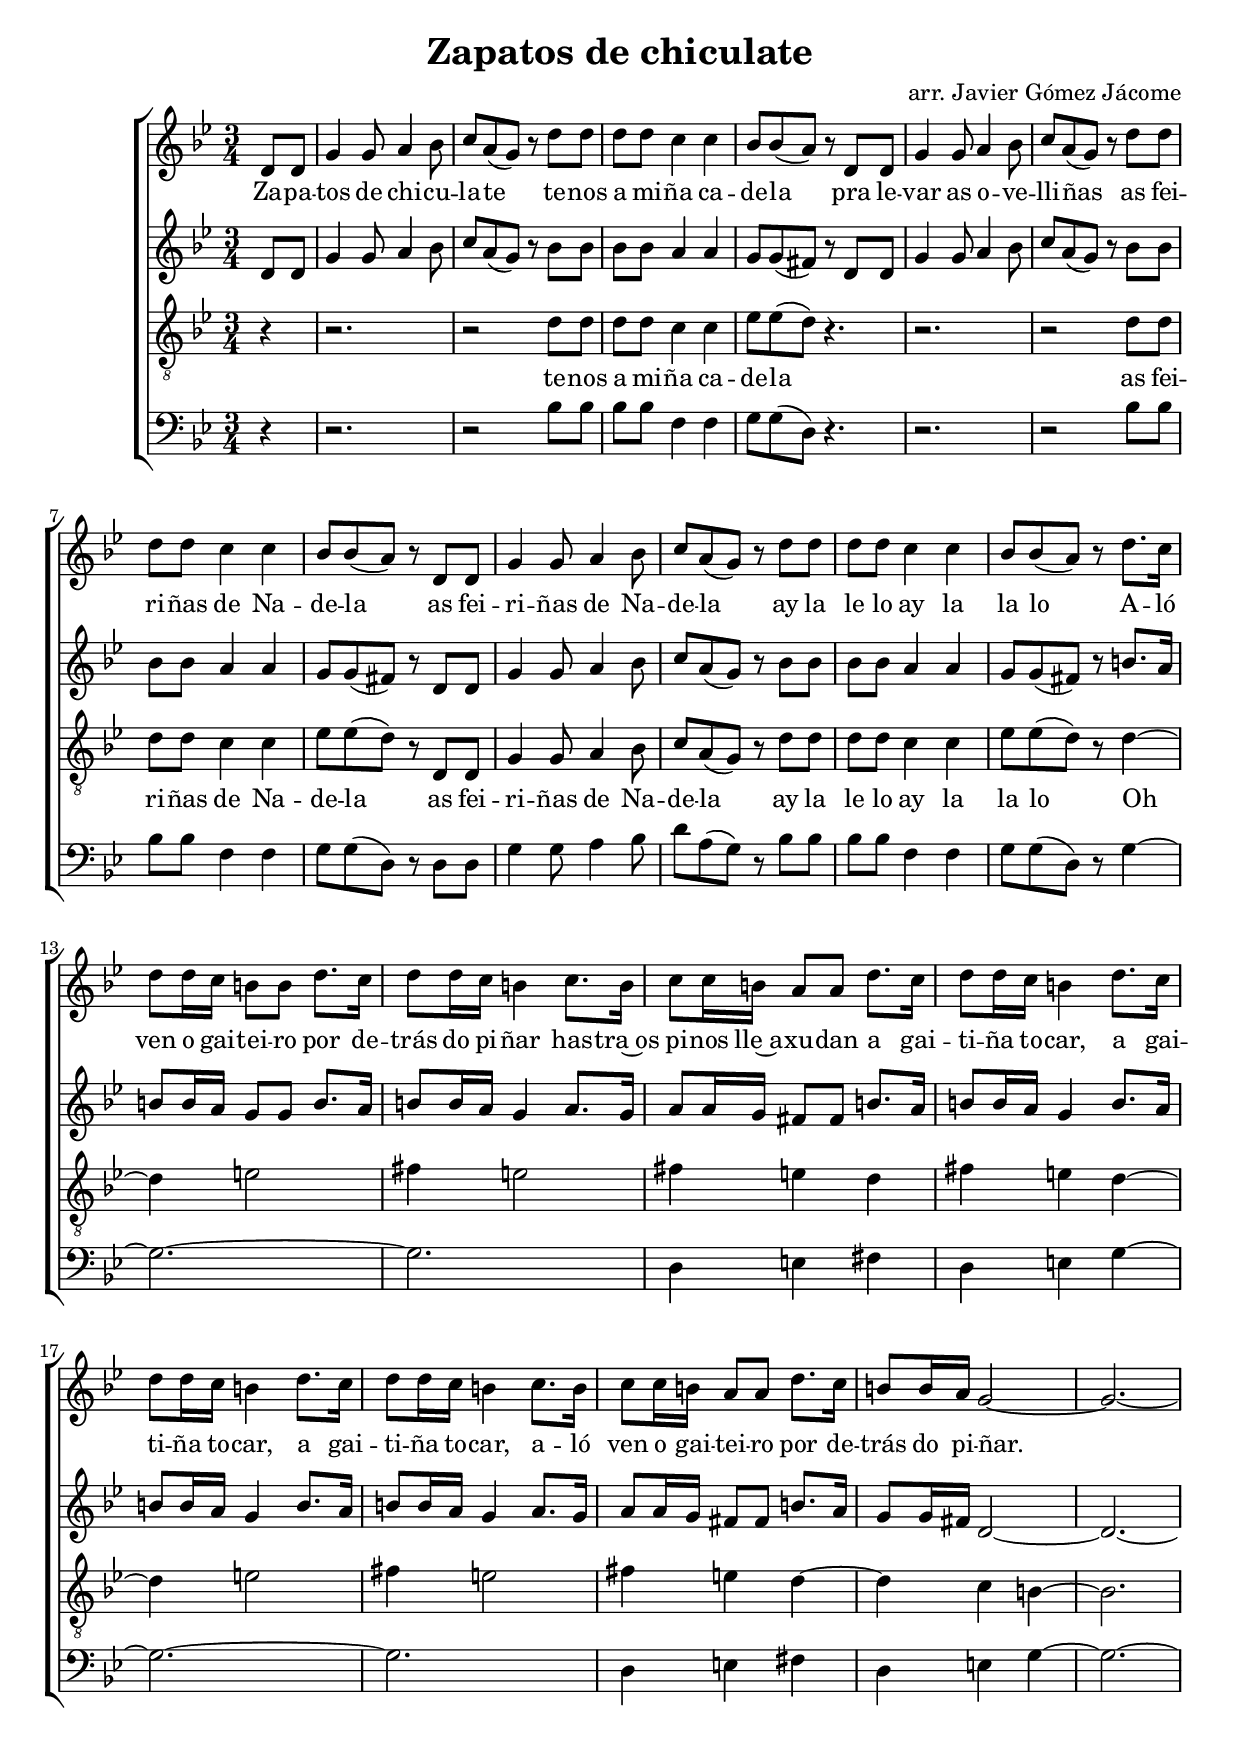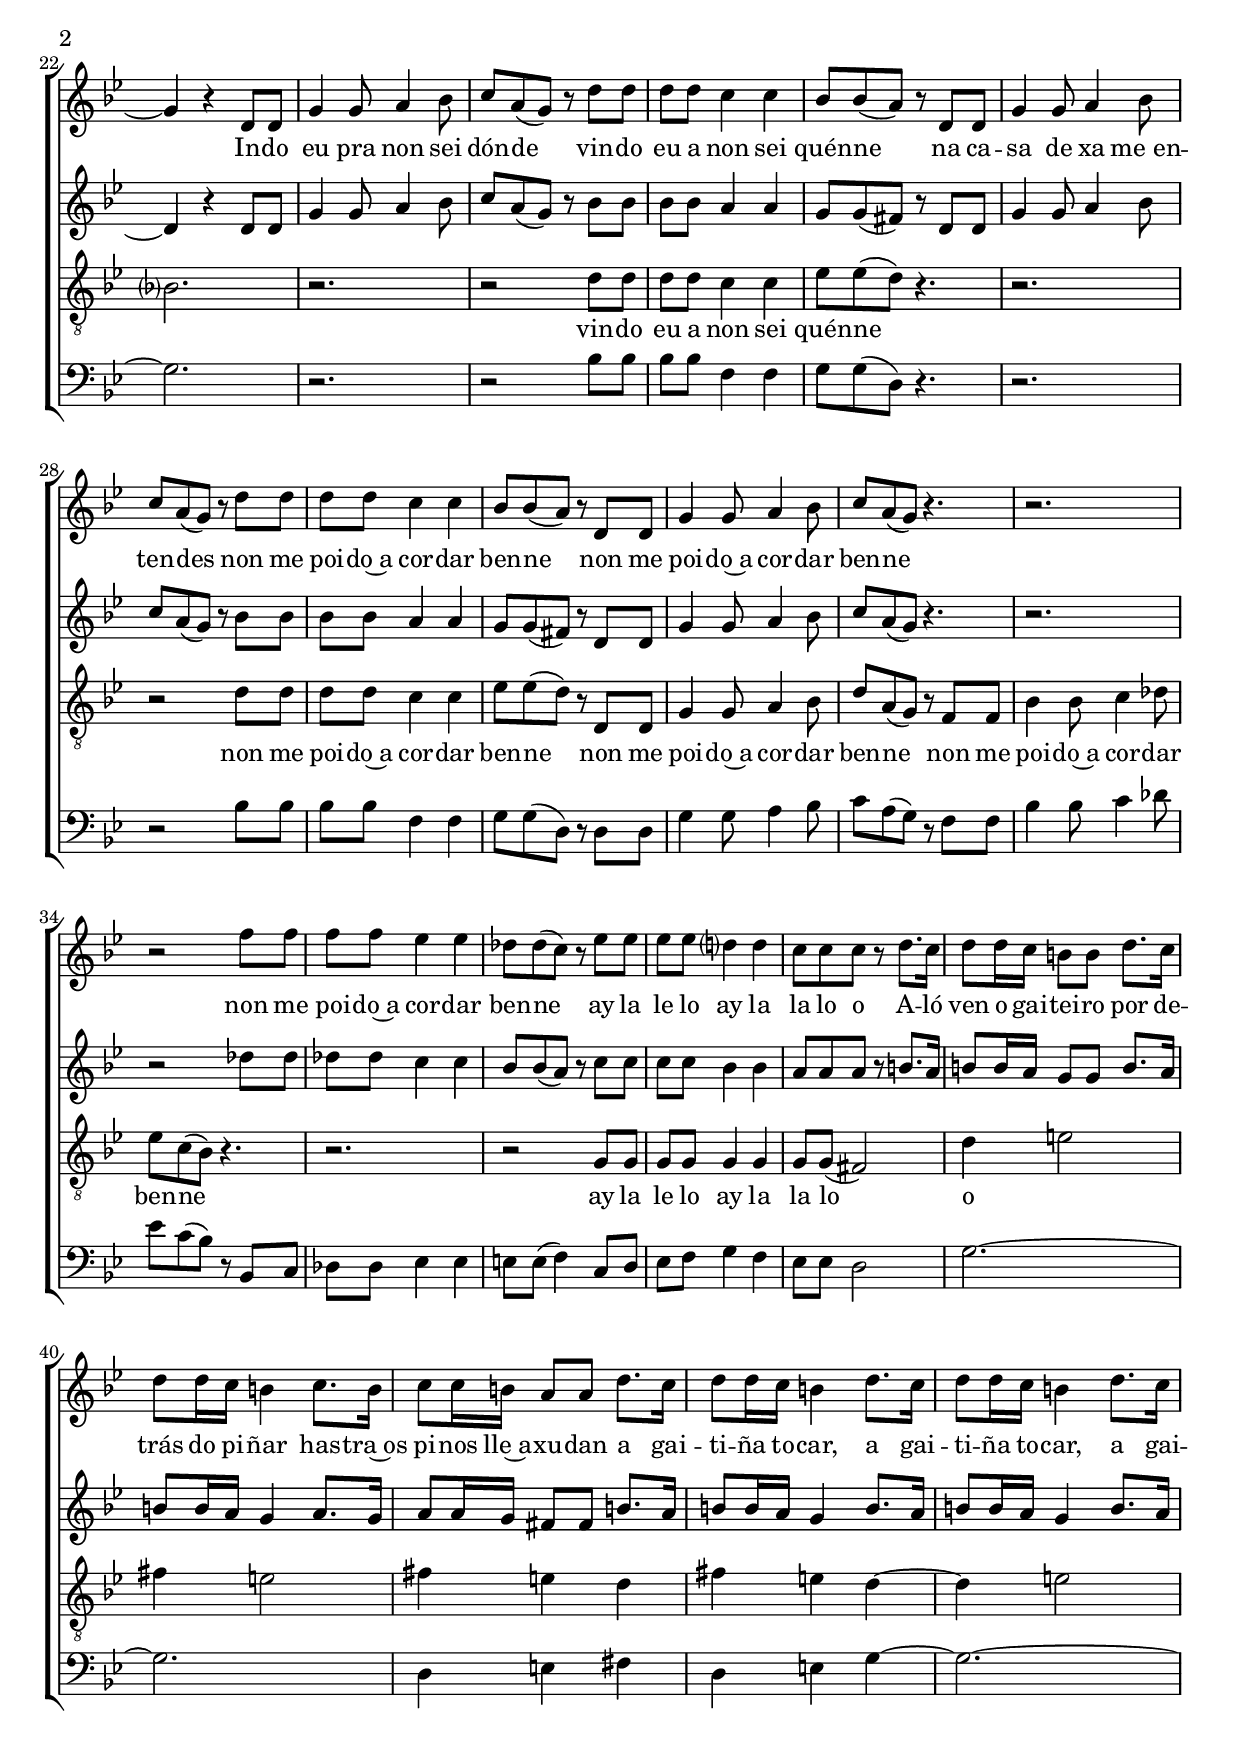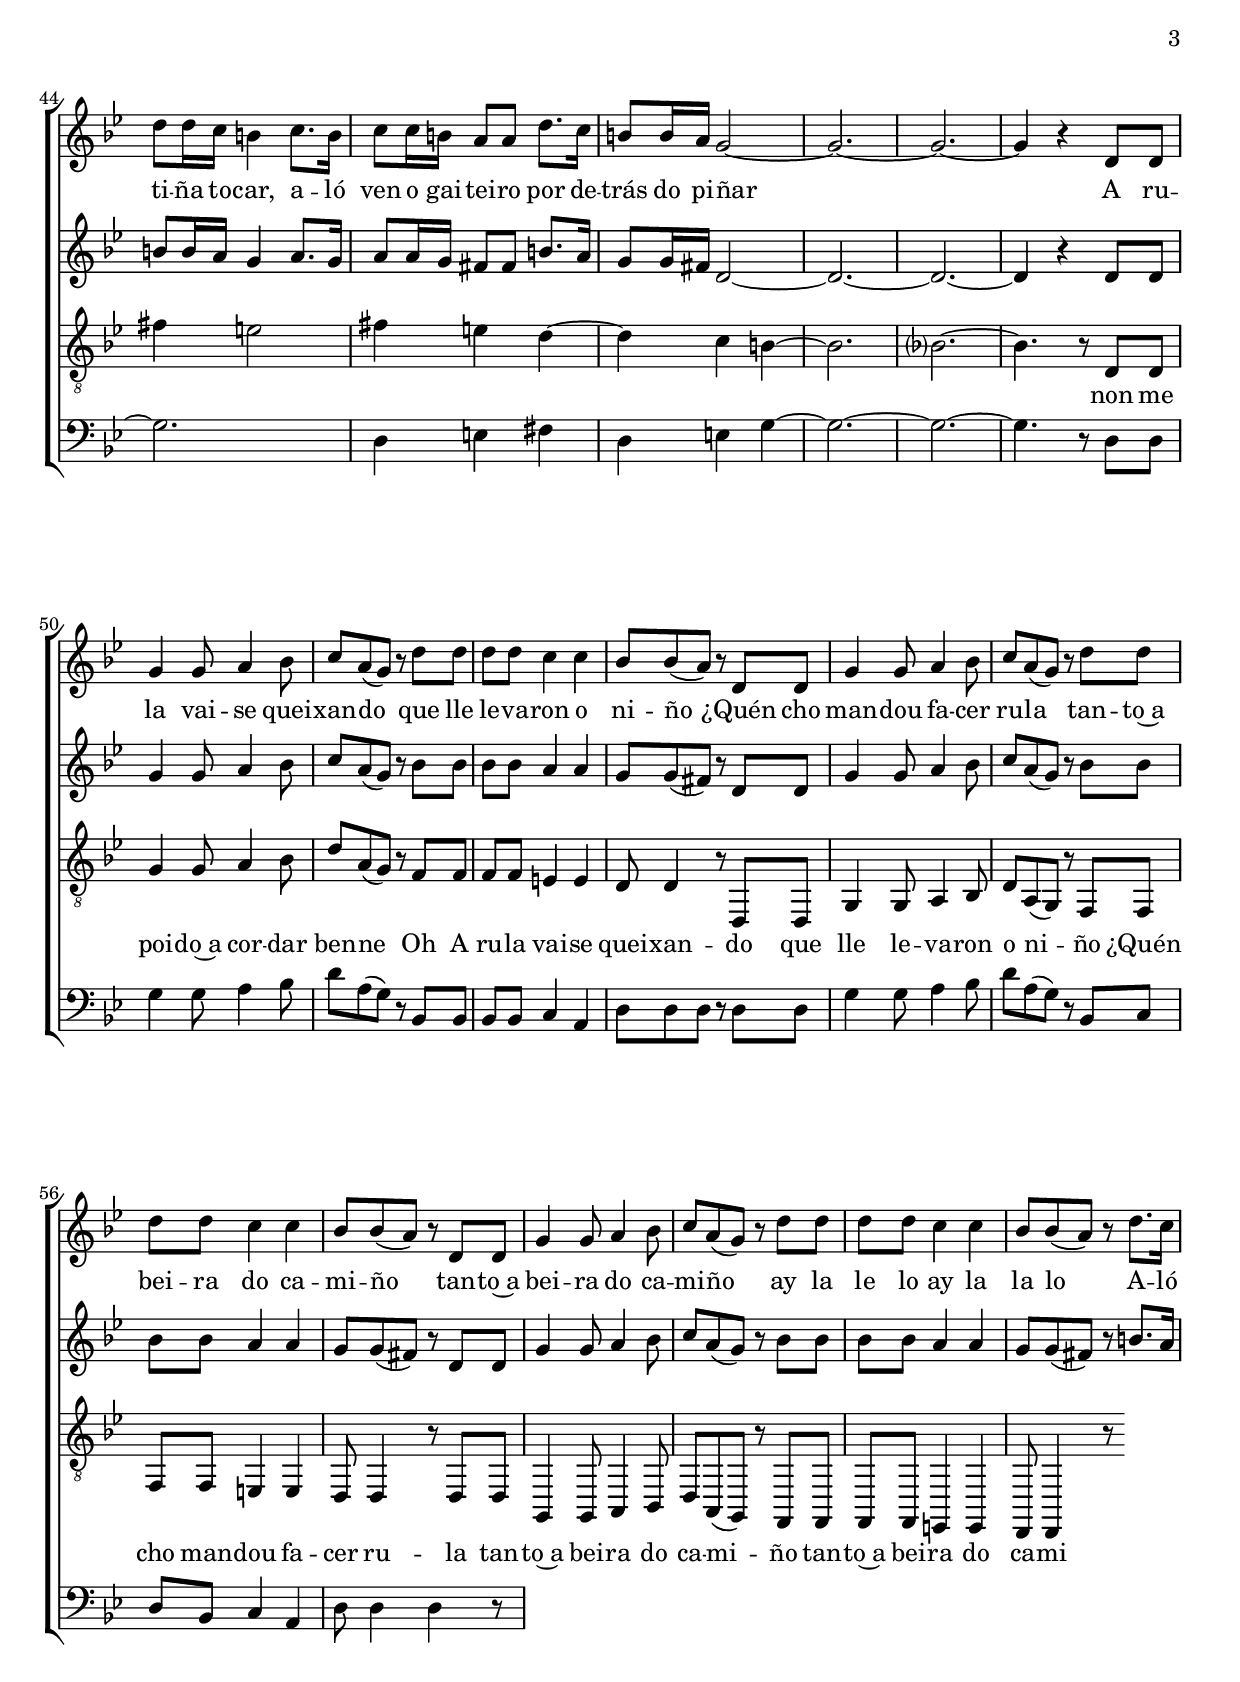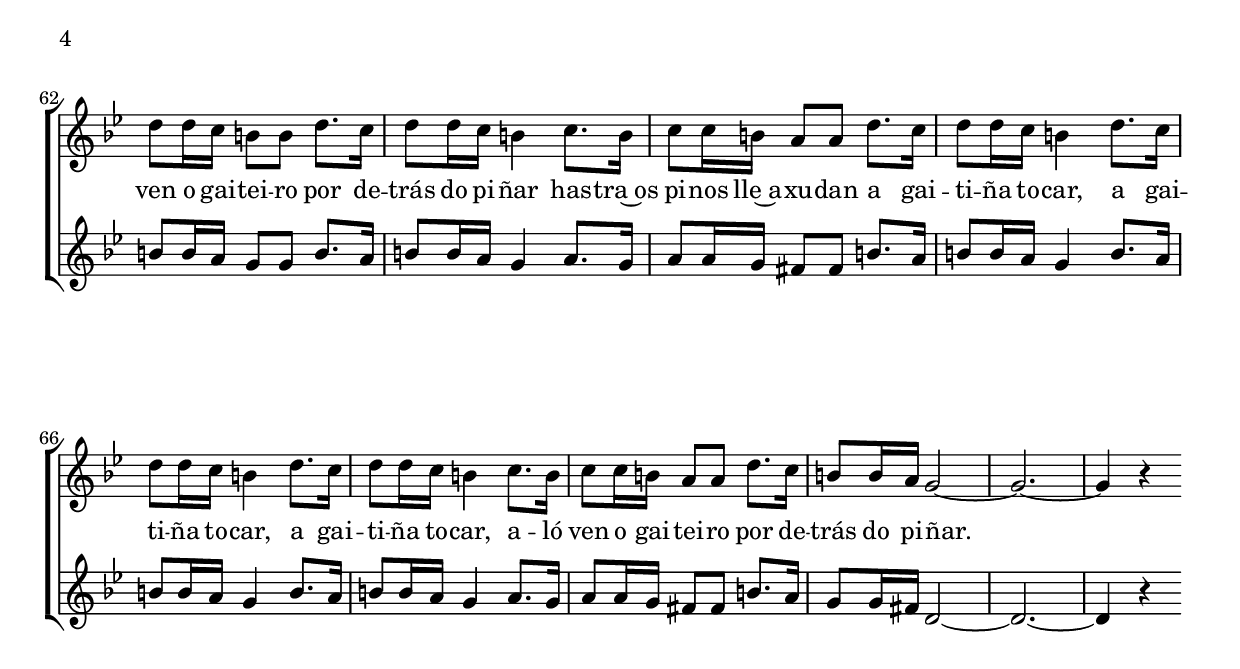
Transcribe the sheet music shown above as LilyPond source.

\paper {
  top-system-spacing #'basic-distance = #10
  score-system-spacing #'basic-distance = #20
  system-system-spacing #'basic-distance = #20
  last-bottom-spacing #'basic-distance = #10
}

\header {
  title = "Zapatos de chiculate"
  composer = "arr. Javier Gómez Jácome"
}

global = {
  \key g \minor
  \time 3/4
}

sopMusic = \relative c'' {
  % 1 Zapatos de chiculate
  \partial 4 d,8 d | g4 g8 a4 bes8 | c a( g) r8 d' d | d d c4 c | bes8 bes( a) r8
  d,8 d | g4 g8 a4 bes8 | c a( g) r8 d' d |  d d c4 c | bes8 bes( a) r8
  d,8 d | g4 g8 a4 bes8 | c a( g) r8 d' d |  d d c4 c | bes8 bes( a) r8

  d8. c16 | d8 d16 c b8 b d8. c16 | d8 d16 c b4 
  c8. b16 | c8 c16 b a8 a d8. c16 | d8 d16 c b4 
  d8. c16 | d8 d16 c b4 d8. c16 | d8 d16 c b4 
  c8. b16 | c8 c16 b a8 a d8. c16 | b8 b16 a g2~ | g2.~ | g4 r4  

  % 2 Indo eu pra non sei donde
  d8 d | g4 g8 a4 bes8 | c a( g) r8 d' d | d d c4 c | bes8 bes( a) r8
  d,8 d | g4 g8 a4 bes8 | c a( g) r8 d' d |  d d c4 c | bes8 bes( a) r8
  d,8 d | g4 g8 a4 bes8 | c a( g) r4. | r2. | r2
  f'8 f | f f ees4 ees | des8 des( c) r8 
  ees ees | ees ees d?4 d | c8 c c r8

  d8. c16 | d8 d16 c b8 b d8. c16 | d8 d16 c b4 
  c8. b16 | c8 c16 b a8 a d8. c16 | d8 d16 c b4 
  d8. c16 | d8 d16 c b4 d8. c16 | d8 d16 c b4 
  c8. b16 | c8 c16 b a8 a d8. c16 | b8 b16 a g2~ | g2.~ | g2.~ | g4 r4  

  % 3 A rula vaise queixando
  d8 d | g4 g8 a4 bes8 | c a( g) r8 d' d | d d c4 c | bes8 bes( a) r8
  d,8 d | g4 g8 a4 bes8 | c a( g) r8 d' d |  d d c4 c | bes8 bes( a) r8
  d,8 d | g4 g8 a4 bes8 | c a( g) r8 d' d |  d d c4 c | bes8 bes( a) r8

  d8. c16 | d8 d16 c b8 b d8. c16 | d8 d16 c b4 
  c8. b16 | c8 c16 b a8 a d8. c16 | d8 d16 c b4 
  d8. c16 | d8 d16 c b4 d8. c16 | d8 d16 c b4 
  c8. b16 | c8 c16 b a8 a d8. c16 | b8 b16 a g2~ | g2.~ | g4 r4  

}
sopWords = \lyricmode {
}

altoMusic = \relative c' {
  \partial 4 d8 d | g4 g8 a4 bes8 | c a( g) r8 bes8 bes | bes bes a4 a | g8 g( fis) r8 
  d8 d | g4 g8 a4 bes8 | c a( g) r8 bes8 bes | bes bes a4 a | g8 g( fis) r8 
  d8 d | g4 g8 a4 bes8 | c a( g) r8 bes8 bes | bes bes a4 a | g8 g( fis) r8 
  
  b8. a16 | b8 b16 a g8 g b8. a16 | b8 b16 a g4 
  a8. g16 | a8 a16 g fis8 fis b8. a16 | b8 b16 a g4 
  b8. a16 | b8 b16 a g4 b8. a16 | b8 b16 a g4 
  a8. g16 | a8 a16 g fis8 fis b8. a16 | g8 g16 fis d2~ | d2.~ | d4 r4 
  
  d8 d | g4 g8 a4 bes8 | c a( g) r8 bes8 bes | bes bes a4 a | g8 g( fis) r8 
  d8 d | g4 g8 a4 bes8 | c a( g) r8 bes8 bes | bes bes a4 a | g8 g( fis) r8 
  d8 d | g4 g8 a4 bes8 | c a( g) r4. | r2. | r2
  des'8 des | des des c4 c | bes8 bes(  a) r8
  c8 c | c c bes4 bes  | a8 a a r8
  
  b8. a16 | b8 b16 a g8 g b8. a16 | b8 b16 a g4 
  a8. g16 | a8 a16 g fis8 fis b8. a16 | b8 b16 a g4 
  b8. a16 | b8 b16 a g4 b8. a16 | b8 b16 a g4 
  a8. g16 | a8 a16 g fis8 fis b8. a16 | g8 g16 fis d2~ | d2.~ | d2.~ | d4 r4 
  
  d8 d | g4 g8 a4 bes8 | c a( g) r8 bes8 bes | bes bes a4 a | g8 g( fis) r8 
  d8 d | g4 g8 a4 bes8 | c a( g) r8 bes8 bes | bes bes a4 a | g8 g( fis) r8 
  d8 d | g4 g8 a4 bes8 | c a( g) r8 bes8 bes | bes bes a4 a | g8 g( fis) r8 
  
  b8. a16 | b8 b16 a g8 g b8. a16 | b8 b16 a g4 
  a8. g16 | a8 a16 g fis8 fis b8. a16 | b8 b16 a g4 
  b8. a16 | b8 b16 a g4 b8. a16 | b8 b16 a g4 
  a8. g16 | a8 a16 g fis8 fis b8. a16 | g8 g16 fis d2~ | d2.~ | d4 r4 
}
altoWords = \lyricmode {
  Za -- pa -- tos de chi -- cu -- la -- te 
  te -- nos a mi -- ña ca -- de -- la
  pra le -- var as o -- ve -- lli -- ñas
  as fei -- ri -- ñas de Na -- de -- la
  as fei -- ri -- ñas de Na -- de -- la 
  ay la le lo ay la la lo
  A -- ló ven o gai -- tei -- ro por de -- trás do pi -- ñar
  has -- tra~os pi -- nos lle~a -- xu -- dan a gai -- ti -- ña to -- car,
  a gai -- ti -- ña to -- car, a gai -- ti -- ña to -- car,
  a -- ló ven o gai -- tei -- ro por de -- trás do pi -- ñar.

  In -- do eu pra non sei dón -- de
  vin -- do eu a non sei quén -- ne
  na ca -- sa de xa me_en -- ten -- des
  non me poi -- do~a cor -- dar ben -- ne
  non me poi -- do~a cor -- dar ben -- ne
  non me poi -- do~a cor -- dar ben -- ne
  ay la le lo ay la la lo o
  A -- ló ven o gai -- tei -- ro por de -- trás do pi -- ñar
  has -- tra~os pi -- nos lle~a -- xu -- dan a gai -- ti -- ña to -- car,
  a gai -- ti -- ña to -- car, a gai -- ti -- ña to -- car,
  a -- ló ven o gai -- tei -- ro por de -- trás do pi -- ñar

  A ru -- la vai -- se quei -- xan -- do
  que lle le -- va -- ron  o ni -- ño
  ¿Quén cho man -- dou fa -- cer ru -- la
  tan -- to~a bei -- ra do ca -- mi -- ño
  tan -- to~a bei -- ra do ca -- mi -- ño
  ay la le lo ay la la lo
  A -- ló ven o gai -- tei -- ro por de -- trás do pi -- ñar
  has -- tra~os pi -- nos lle~a -- xu -- dan a gai -- ti -- ña to -- car,
  a gai -- ti -- ña to -- car, a gai -- ti -- ña to -- car,
  a -- ló ven o gai -- tei -- ro por de -- trás do pi -- ñar.

}

tenorMusic = \relative c' {
  \partial 4 r4 | r2. | r2 d8 d | d d c4 c | ees8 ees( d)
  r4. | r2. | r2 d8 d | d d c4 c | ees8 ees( d) r8
  d,8 d | g4 g8 a4 bes8 | c a( g) r8 d'8 d | d d c4 c | ees8 ees( d) r8
  
  d4~\melisma | d e2 | fis4 e2 | fis4 e d | fis e 
  d4~ | d e2 | fis4 e2 | fis4 e d~ | d c b~ | b2. | bes?2. \melismaEnd 

  r2. | r2 d8 d | d d c4 c | ees8 ees( d)
  r4. | r2. | r2 d8 d | d d c4 c | ees8 ees( d) r8
  d,8 d | g4 g8 a4 bes8 | d a( g) r8 
  f8 f | bes4 bes8 c4 des8 | ees c( bes) r4. |
  r2. | r2 g8 g | g g g4 g | g8 g( fis2) |

  d'4\melisma e2 | fis4 e2 | fis4 e d | fis e 
  d4~ | d e2 | fis4 e2 | fis4 e d~ | d c b~ | b2. | bes?2.~ | bes4. r8 \melismaEnd

  d,8 d | g4 g8 a4 bes8 | d a( g) r8 f8 f | f f e4 e | d8 d4 r8
  d,8 d | g4 g8 a4 bes8 | d a( g) r8 f8 f | f f e4 e | d8 d4 r8
  d8 d | g,4 g8 a4 bes8 | d a( g) r8 f8 f | f f e4 e | d8 d4 r8



 }
tenorWords = \lyricmode {
  te -- nos a mi -- ña ca -- de -- la
  as fei -- ri -- ñas de Na -- de -- la
  as fei -- ri -- ñas de Na -- de -- la 
  ay la le lo ay la la lo
  Oh
  vin -- do eu a non sei quén -- ne
  non me poi -- do~a cor -- dar ben -- ne
  non me poi -- do~a cor -- dar ben -- ne
  non me poi -- do~a cor -- dar ben -- ne
  ay la le lo ay la la lo o
  non me poi -- do~a cor -- dar ben -- ne
  Oh

  A ru -- la vai -- se quei -- xan -- do
  que lle le -- va -- ron  o ni -- ño
  ¿Quén cho man -- dou fa -- cer ru -- la
  tan -- to~a bei -- ra do ca -- mi -- ño
  tan -- to~a bei -- ra do ca -- mi -- ño
  ay la le lo ay la la lo
  A -- ló ven o gai -- tei -- ro por de -- trás do pi -- ñar
  has -- tra~os pi -- nos lle~a -- xu -- dan a gai -- ti -- ña to -- car,
  a gai -- ti -- ña to -- car, a gai -- ti -- ña to -- car,
  a -- ló ven o gai -- tei -- ro por de -- trás do pi -- ñar. 
}

bassMusic = \relative c {
  \partial 4 r4 | r2. | r2 bes'8 bes | bes bes f4 f | g8 g( d) 
  r4. | r2. | r2 bes'8 bes | bes bes f4 f | g8 g( d) r8
  d8 d | g4 g8 a4 bes8 | d a( g) r8 bes8 bes | bes bes f4 f | g8 g( d) r8

  g4~\melisma | g2.~ | g2. | d4 e fis | d e  
  g4~ | g2.~ | g2. | d4 e fis | d e g~ | g2.~ | g2. | \melismaEnd
  
  r2. | r2 bes8 bes | bes bes f4 f | g8 g( d) 
  r4. | r2. | r2 bes'8 bes | bes bes f4 f | g8 g( d) r8
  d8 d | g4 g8 a4 bes8 | c a( g) r8 
  f f | bes4 bes8 c4 des8 | ees c( bes) r8
  bes,8 c | des des ees4 ees | e8 e( f4)  
  c8 d | ees f g4 f | ees8 ees d2 |

  g2.~\melisma | g2. | d4 e fis | d e  
  g4~ | g2.~ | g2. | d4 e fis | d e g~ | g2.~ | g2.~ | g4. r8  \melismaEnd

  d8 d | g4 g8 a4 bes8 | d a( g) r8 bes,8 bes | bes bes c4 a | d8 d d r8
  d8 d | g4 g8 a4 bes8 | d a( g) r8 bes,8 c | d bes c4 a | d8 d4 d r8


}
bassWords = \lyricmode {
  ten -- nos a mi -- ña ca -- de -- la
  as fei -- ri -- ñas de Na -- de -- la
  as fei -- ri -- ñas de Na -- de -- la 
  ay la le lo ay la la lo
  
}

\score {
  \new ChoirStaff <<
    \new Staff <<
      \new Voice = "soprano" <<
        \global
        \sopMusic
      >>
      \new Lyrics \lyricsto "soprano" \altoWords
    >>
    \new Staff <<
      \new Voice = "alto" <<
        \global
        \altoMusic
      >>
    >>
    \new Staff <<
      \new Voice = "tenor" <<
        \global \clef "G_8"
        \tenorMusic
      >>
      \new Lyrics \lyricsto "tenor" \tenorWords
    >>
    \new Staff <<
      \new Voice = "baixo" <<
        \global \clef bass
        \bassMusic
      >>
    >>
  >>

  \layout{}
  \midi{}
  }
